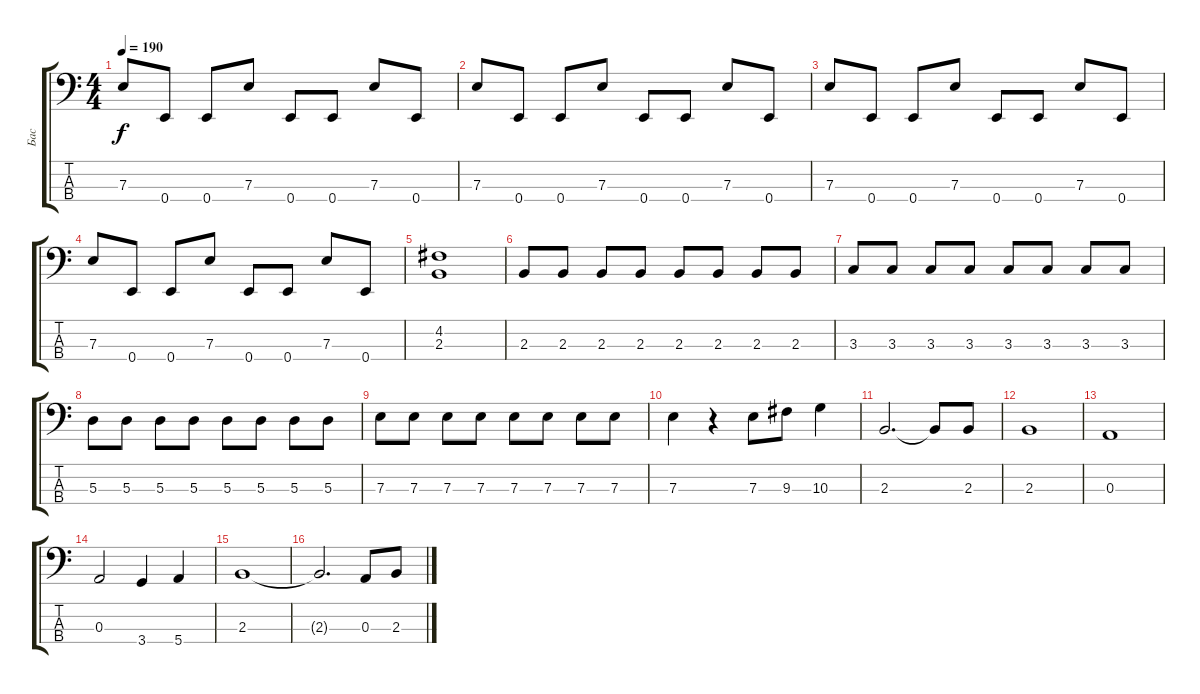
\track ("Бас" "Бас") {instrument electricbassfinger}
\staff {score tabs}
\tuning (G2 D2 A1 E1) {hide}
\ts (4 4)
\tempo 190
\clef f4
\ks c
7.3.8{dy f} 0.4.8 0.4.8 7.3.8 0.4.8 0.4.8 7.3.8 0.4.8 |
7.3.8 0.4.8 0.4.8 7.3.8 0.4.8 0.4.8 7.3.8 0.4.8 |
7.3.8 0.4.8 0.4.8 7.3.8 0.4.8 0.4.8 7.3.8 0.4.8 |
7.3.8 0.4.8 0.4.8 7.3.8 0.4.8 0.4.8 7.3.8 0.4.8 |
(4.2 2.3).1 |
2.3.8 2.3.8 2.3.8 2.3.8 2.3.8 2.3.8 2.3.8 2.3.8 |
3.3.8 3.3.8 3.3.8 3.3.8 3.3.8 3.3.8 3.3.8 3.3.8 |
5.3.8 5.3.8 5.3.8 5.3.8 5.3.8 5.3.8 5.3.8 5.3.8 |
7.3.8 7.3.8 7.3.8 7.3.8 7.3.8 7.3.8 7.3.8 7.3.8 |
7.3.4 r.4 7.3.8 9.3.8 10.3.4 |
2.3.2{d} 2.3{t}.8 2.3.8 |
2.3.1 |
0.3.1 |
0.3.2 3.4.4 5.4.4 |
2.3.1 |
2.3{t}.2{d} 0.3.8 2.3.8
